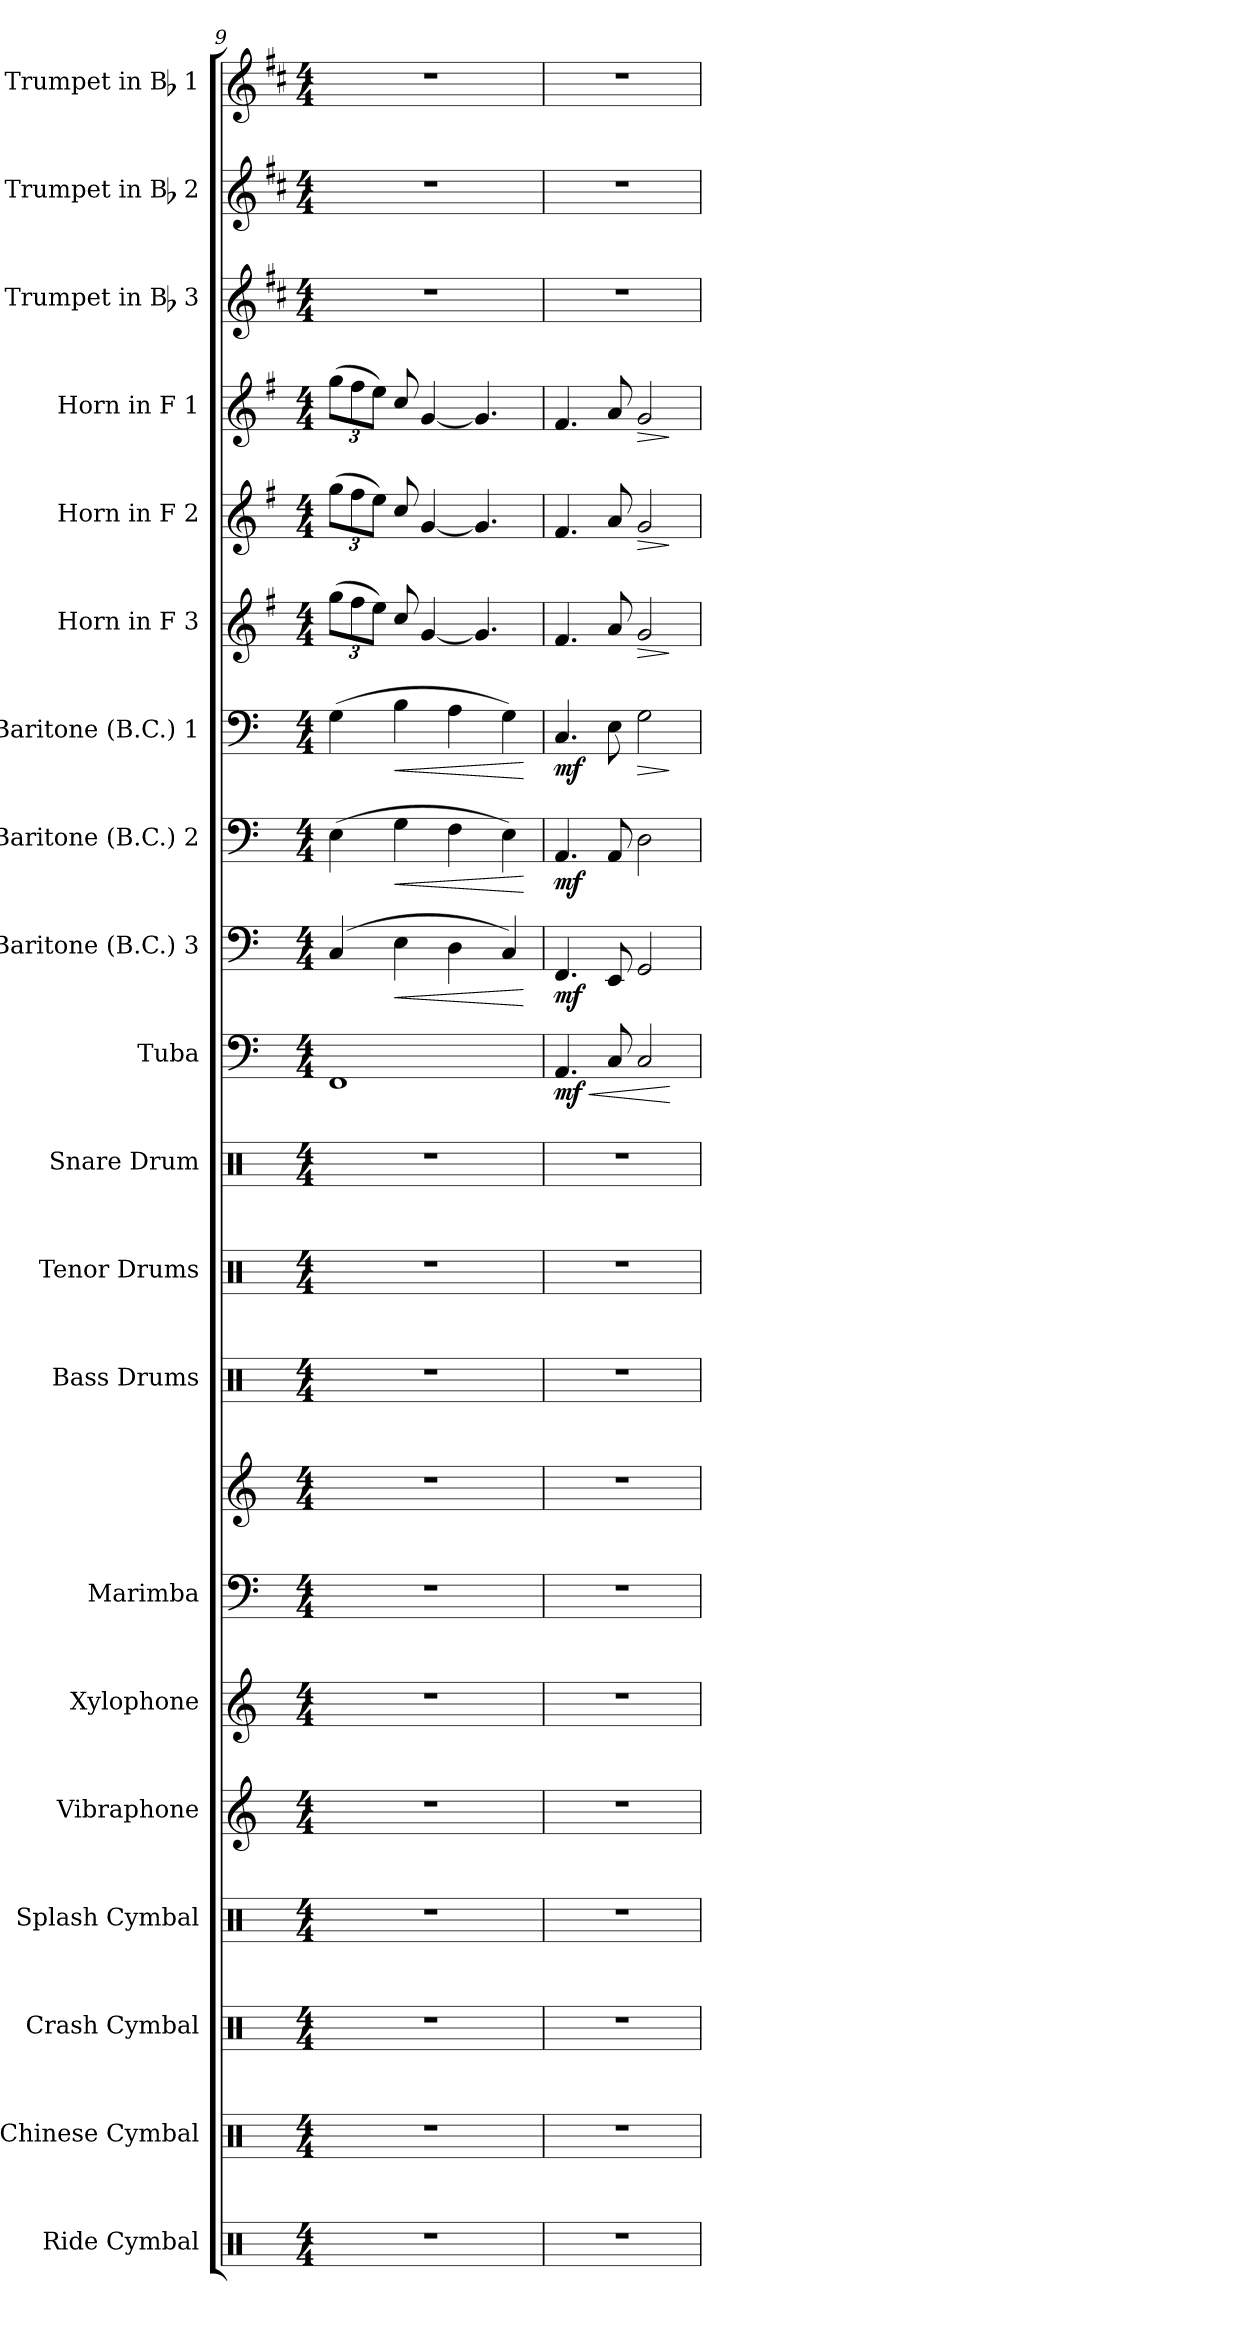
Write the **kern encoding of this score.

**kern	**kern	**kern	**kern	**kern	**kern	**kern	**kern	**kern	**kern	**kern	**kern	**dynam	**kern	**dynam	**kern	**dynam	**kern	**dynam	**kern	**dynam	**kern	**dynam	**kern	**dynam	**kern	**kern	**kern
*part20	*part19	*part18	*part17	*part16	*part15	*part14	*part14	*part13	*part12	*part11	*part10	*part10	*part9	*part9	*part8	*part8	*part7	*part7	*part6	*part6	*part5	*part5	*part4	*part4	*part3	*part2	*part1
*staff21	*staff20	*staff19	*staff18	*staff17	*staff16	*staff15	*staff14	*staff13	*staff12	*staff11	*staff10	*staff10	*staff9	*staff9	*staff8	*staff8	*staff7	*staff7	*staff6	*staff6	*staff5	*staff5	*staff4	*staff4	*staff3	*staff2	*staff1
*I"Ride Cymbal	*I"Chinese Cymbal	*I"Crash Cymbal	*I"Splash Cymbal	*I"Vibraphone	*I"Xylophone	*I"Marimba	*	*I"Bass Drums	*I"Tenor Drums	*I"Snare Drum	*I"Tuba	*	*I"Baritone (B.C.) 3	*	*I"Baritone (B.C.) 2	*	*I"Baritone (B.C.) 1	*	*I"Horn in F 3	*	*I"Horn in F 2	*	*I"Horn in F 1	*	*I"Trumpet in Bb 3	*I"Trumpet in Bb 2	*I"Trumpet in Bb 1
*I'R. Cym.	*I'Ch. Cym.	*I'Cr. Cym.	*I'Sp. Cym.	*I'Vib.	*I'Xyl.	*I'Mrm.	*	*I'BD	*I'TD	*I'SD	*I'Tuba	*	*I'Bar. 3	*	*I'Bar. 2	*	*I'Bar. 1	*	*I'Hn. 3	*	*I'Hn. 2	*	*I'Hn. 1	*	*	*	*
*clefX	*clefX	*clefX	*clefX	*clefG2	*clefG2	*clefF4	*clefG2	*clefX	*clefX	*clefX	*clefF4	*	*clefF4	*	*clefF4	*	*clefF4	*	*clefG2	*	*clefG2	*	*clefG2	*	*clefG2	*clefG2	*clefG2
*	*	*	*	*	*ITrd-7c-12	*	*	*	*	*	*	*	*	*	*	*	*	*	*ITrd4c7	*	*ITrd4c7	*	*ITrd4c7	*	*ITrd1c2	*ITrd1c2	*ITrd1c2
*k[]	*k[]	*k[]	*k[]	*k[]	*k[]	*k[]	*k[]	*k[]	*k[]	*k[]	*k[]	*	*k[]	*	*k[]	*	*k[]	*	*k[]	*	*k[]	*	*k[]	*	*k[]	*k[]	*k[]
*M4/4	*M4/4	*M4/4	*M4/4	*M4/4	*M4/4	*M4/4	*M4/4	*M4/4	*M4/4	*M4/4	*M4/4	*	*M4/4	*	*M4/4	*	*M4/4	*	*M4/4	*	*M4/4	*	*M4/4	*	*M4/4	*M4/4	*M4/4
*	*	*	*	*	*	*	*	*	*	*	*	*	*	*	*	*	*	*	*Xbrackettup	*	*Xbrackettup	*	*Xbrackettup	*	*	*	*
=9	=9	=9	=9	=9	=9	=9	=9	=9	=9	=9	=9	=9	=9	=9	=9	=9	=9	=9	=9	=9	=9	=9	=9	=9	=9	=9	=9
1r	1r	1r	1r	1r	1r	1r	1r	1r	1r	1r	1FF	.	(>4C/	.	(>4E\	.	(>4G\	.	(12cc\L	.	(12cc\L	.	(12cc\L	.	1r	1r	1r
.	.	.	.	.	.	.	.	.	.	.	.	.	.	.	.	.	.	.	12b\	.	12b\	.	12b\	.	.	.	.
.	.	.	.	.	.	.	.	.	.	.	.	.	.	.	.	.	.	.	12a\J)	.	12a\J)	.	12a\J)	.	.	.	.
!	!	!	!	!	!	!	!	!	!	!	!	!	!	!LO:HP:b	!	!LO:HP:b	!	!LO:HP:b	!	!	!	!	!	!	!	!	!
.	.	.	.	.	.	.	.	.	.	.	.	.	4E\	<	4G\	<	4B\	<	8f/	.	8f/	.	8f/	.	.	.	.
.	.	.	.	.	.	.	.	.	.	.	.	.	.	.	.	.	.	.	[4c/	.	[4c/	.	[4c/	.	.	.	.
.	.	.	.	.	.	.	.	.	.	.	.	.	4D\	.	4F\	.	4A\	.	.	.	.	.	.	.	.	.	.
.	.	.	.	.	.	.	.	.	.	.	.	.	.	.	.	.	.	.	4.c/]	.	4.c/]	.	4.c/]	.	.	.	.
.	.	.	.	.	.	.	.	.	.	.	.	.	4C/)	.	4E\)	.	4G\)	.	.	.	.	.	.	.	.	.	.
.	.	.	.	.	.	.	.	.	.	.	.	.	.	[	.	[	.	[	.	.	.	.	.	.	.	.	.
=10	=10	=10	=10	=10	=10	=10	=10	=10	=10	=10	=10	=10	=10	=10	=10	=10	=10	=10	=10	=10	=10	=10	=10	=10	=10	=10	=10
!	!	!	!	!	!	!	!	!	!	!	!	!LO:HP:b	!	!	!	!	!	!	!	!	!	!	!	!	!	!	!
!	!	!	!	!	!	!	!	!	!	!	!	!LO:DY:n=1:b	!	!LO:DY:b	!	!LO:DY:b	!	!LO:DY:b	!	!	!	!	!	!	!	!	!
1r	1r	1r	1r	1r	1r	1r	1r	1r	1r	1r	4.AA/	< mf	4.FF/	mf	4.AA/	mf	4.C/	mf	4.B/	.	4.B/	.	4.B/	.	1r	1r	1r
.	.	.	.	.	.	.	.	.	.	.	8C/	.	8EE/	.	8AA/	.	8E\	.	8d/	.	8d/	.	8d/	.	.	.	.
!	!	!	!	!	!	!	!	!	!	!	!	!	!	!	!	!	!	!LO:HP:b	!	!LO:HP:b	!	!LO:HP:b	!	!LO:HP:b	!	!	!
.	.	.	.	.	.	.	.	.	.	.	2C/	.	2GG/	.	2D\	.	2G\	>	2c/	>	2c/	>	2c/	>	.	.	.
.	.	.	.	.	.	.	.	.	.	.	.	[	.	.	.	.	.	]	.	]	.	]	.	]	.	.	.
=	=	=	=	=	=	=	=	=	=	=	=	=	=	=	=	=	=	=	=	=	=	=	=	=	=	=	=
*-	*-	*-	*-	*-	*-	*-	*-	*-	*-	*-	*-	*-	*-	*-	*-	*-	*-	*-	*-	*-	*-	*-	*-	*-	*-	*-	*-
